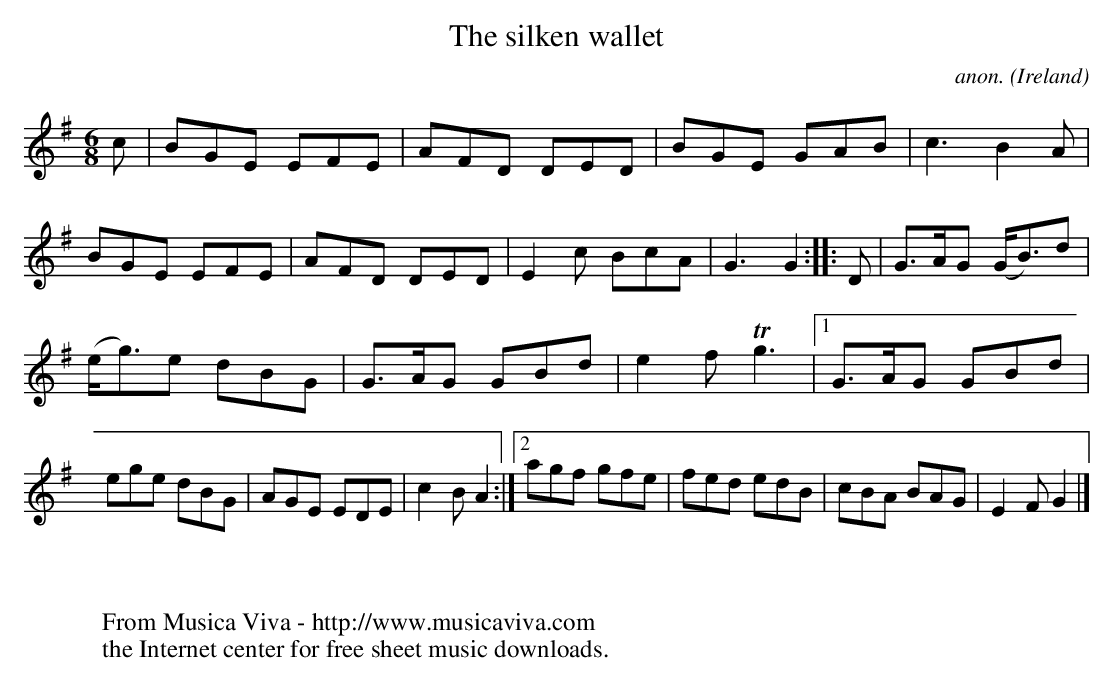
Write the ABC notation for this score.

X:1
T:The silken wallet
C:anon.
O:Ireland
m:Tn3 = no/4n/m/4n
M:6/8
L:1/8
K:G
c|BGE EFE|AFD DED|BGE GAB|c3 B2A|BGE EFE|AFD DED|E2c BcA|G3 G2::D|G>AG (G<B)d|
(e<g)e dBG|G>AG GBd|e2f Tg3|[1 G>AG GBd|ege dBG|AGE EDE|c2B A2:|[2 agf gfe|fed edB|cBA BAG|E2F G2|]
W:
W:
W: From Musica Viva - http://www.musicaviva.com
W: the Internet center for free sheet music downloads.
